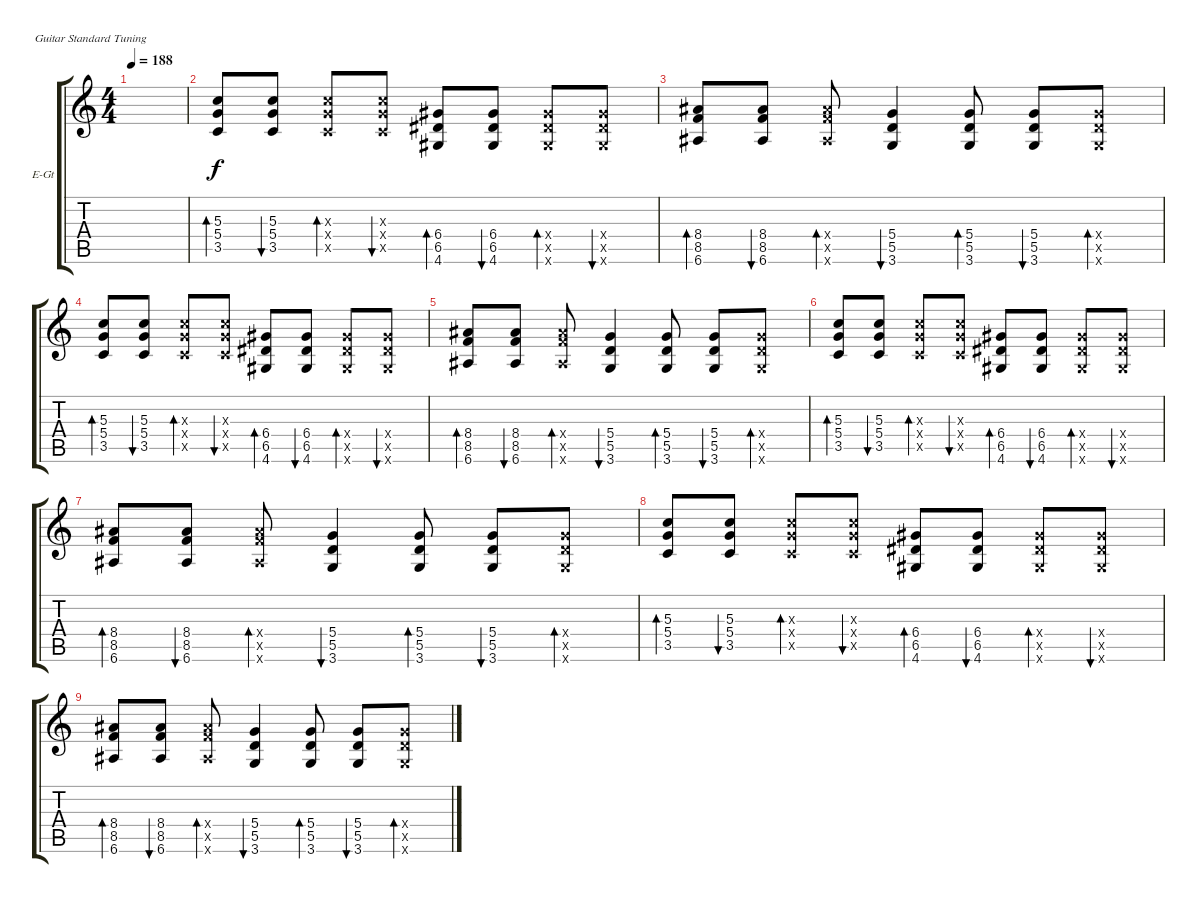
\defaultSystemsLayout 4
\bracketExtendMode groupsimilarinstruments
\firstSystemTrackNameOrientation horizontal
\otherSystemsTrackNameOrientation horizontal
\track ("Крамар наверно" "E-Gt") {instrument distortionguitar}
\staff {score tabs}
\tuning (E4 B3 G3 D3 A2 E2)
\ts (4 4)
\tempo 188
\clef g2
\scale
0.333333
\ks c
|
(3.5 5.4 5.3).8{bd 37} (3.5 5.3 5.4).8{bu 31} (3.5{x} 5.3{x} 5.4{x}).8{bd 37} (3.5{x} 5.3{x} 5.4{x}).8{bu 32} (4.6 6.5 6.4).8{bd 37} (4.6 6.4 6.5).8{bu 33} (4.6{x} 6.4{x} 6.5{x}).8{bd 37} (4.6{x} 6.4{x} 6.5{x}).8{bu 34} |
(6.6 8.5 8.4).8{bd 37} (6.6 8.4 8.5).8{bu 35} (6.6{x} 8.4{x} 8.5{x}).8{bd 37} (3.6 5.5 5.4).4{bu 36} (3.6 5.5 5.4).8{bd 37} (3.6 5.5 5.4).8{bu 37} (3.6{x} 5.5{x} 5.4{x}).8{bd 37} |
(3.5 5.4 5.3).8{bd 37} (3.5 5.3 5.4).8{bu 31} (3.5{x} 5.3{x} 5.4{x}).8{bd 37} (3.5{x} 5.3{x} 5.4{x}).8{bu 32} (4.6 6.5 6.4).8{bd 37} (4.6 6.4 6.5).8{bu 33} (4.6{x} 6.4{x} 6.5{x}).8{bd 37} (4.6{x} 6.4{x} 6.5{x}).8{bu 34} |
(6.6 8.5 8.4).8{bd 37} (6.6 8.4 8.5).8{bu 35} (6.6{x} 8.4{x} 8.5{x}).8{bd 37} (3.6 5.5 5.4).4{bu 36} (3.6 5.5 5.4).8{bd 37} (3.6 5.5 5.4).8{bu 37} (3.6{x} 5.5{x} 5.4{x}).8{bd 37} |
(3.5 5.4 5.3).8{bd 37} (3.5 5.3 5.4).8{bu 31} (3.5{x} 5.3{x} 5.4{x}).8{bd 37} (3.5{x} 5.3{x} 5.4{x}).8{bu 32} (4.6 6.5 6.4).8{bd 37} (4.6 6.4 6.5).8{bu 33} (4.6{x} 6.4{x} 6.5{x}).8{bd 37} (4.6{x} 6.4{x} 6.5{x}).8{bu 34} |
(6.6 8.5 8.4).8{bd 37} (6.6 8.4 8.5).8{bu 35} (6.6{x} 8.4{x} 8.5{x}).8{bd 37} (3.6 5.5 5.4).4{bu 36} (3.6 5.5 5.4).8{bd 37} (3.6 5.5 5.4).8{bu 37} (3.6{x} 5.5{x} 5.4{x}).8{bd 37} |
(3.5 5.4 5.3).8{bd 37} (3.5 5.3 5.4).8{bu 31} (3.5{x} 5.3{x} 5.4{x}).8{bd 37} (3.5{x} 5.3{x} 5.4{x}).8{bu 32} (4.6 6.5 6.4).8{bd 37} (4.6 6.4 6.5).8{bu 33} (4.6{x} 6.4{x} 6.5{x}).8{bd 37} (4.6{x} 6.4{x} 6.5{x}).8{bu 34} |
(6.6 8.5 8.4).8{bd 37} (6.6 8.4 8.5).8{bu 35} (6.6{x} 8.4{x} 8.5{x}).8{bd 37} (3.6 5.5 5.4).4{bu 36} (3.6 5.5 5.4).8{bd 37} (3.6 5.5 5.4).8{bu 37} (3.6{x} 5.5{x} 5.4{x}).8{bd 37}
